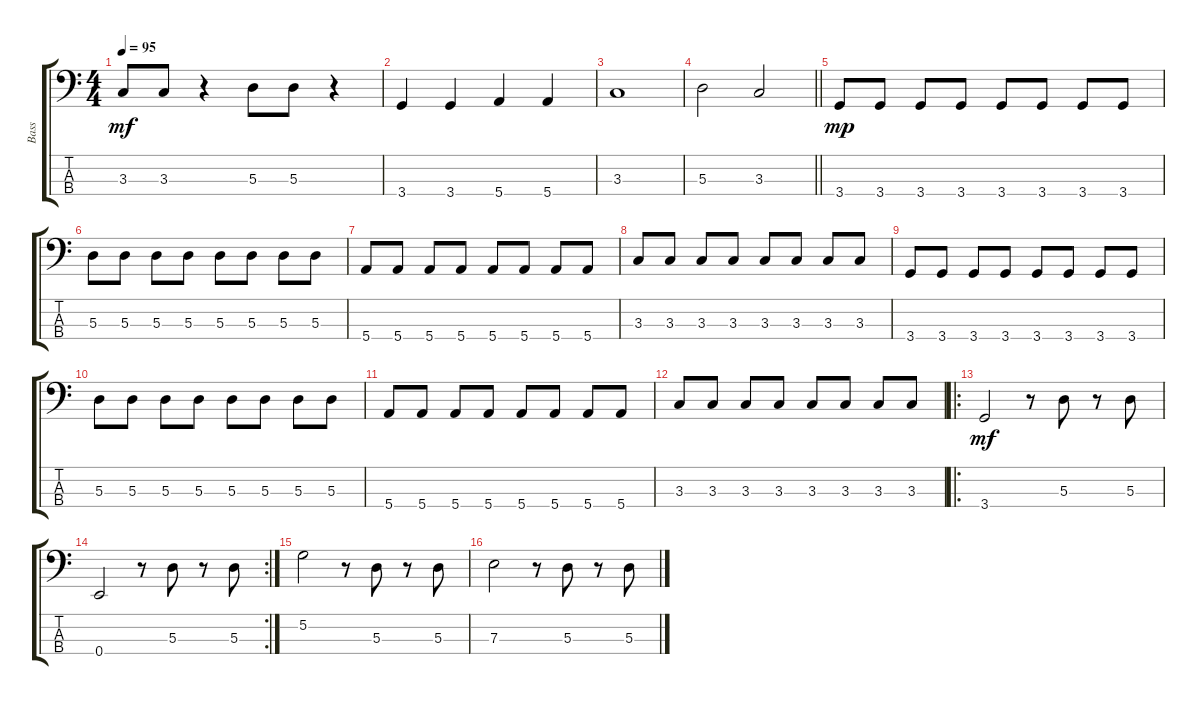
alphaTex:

\track ("Bass" "Bass") {instrument electricbassfinger}
\staff {score tabs}
\tuning (G2 D2 A1 E1) {hide}
\ts (4 4)
\tempo 95
\clef f4
\ks c
3.3.8{dy mf} 3.3.8 r.4 5.3.8 5.3.8 r.4 |
3.4.4 3.4.4 5.4.4 5.4.4 |
3.3.1 |
\barLineRight lightlight
5.3.2 3.3.2 |
3.4.8{dy mp} 3.4.8 3.4.8 3.4.8 3.4.8 3.4.8 3.4.8 3.4.8 |
5.3.8 5.3.8 5.3.8 5.3.8 5.3.8 5.3.8 5.3.8 5.3.8 |
5.4.8 5.4.8 5.4.8 5.4.8 5.4.8 5.4.8 5.4.8 5.4.8 |
3.3.8 3.3.8 3.3.8 3.3.8 3.3.8 3.3.8 3.3.8 3.3.8 |
3.4.8 3.4.8 3.4.8 3.4.8 3.4.8 3.4.8 3.4.8 3.4.8 |
5.3.8 5.3.8 5.3.8 5.3.8 5.3.8 5.3.8 5.3.8 5.3.8 |
5.4.8 5.4.8 5.4.8 5.4.8 5.4.8 5.4.8 5.4.8 5.4.8 |
3.3.8 3.3.8 3.3.8 3.3.8 3.3.8 3.3.8 3.3.8 3.3.8 |
\ro
3.4.2{dy mf} r.8 5.3.8 r.8 5.3.8 |
\rc 2
0.4.2 r.8 5.3.8 r.8 5.3.8 |
5.2.2 r.8 5.3.8 r.8 5.3.8 |
7.3.2 r.8 5.3.8 r.8 5.3.8
